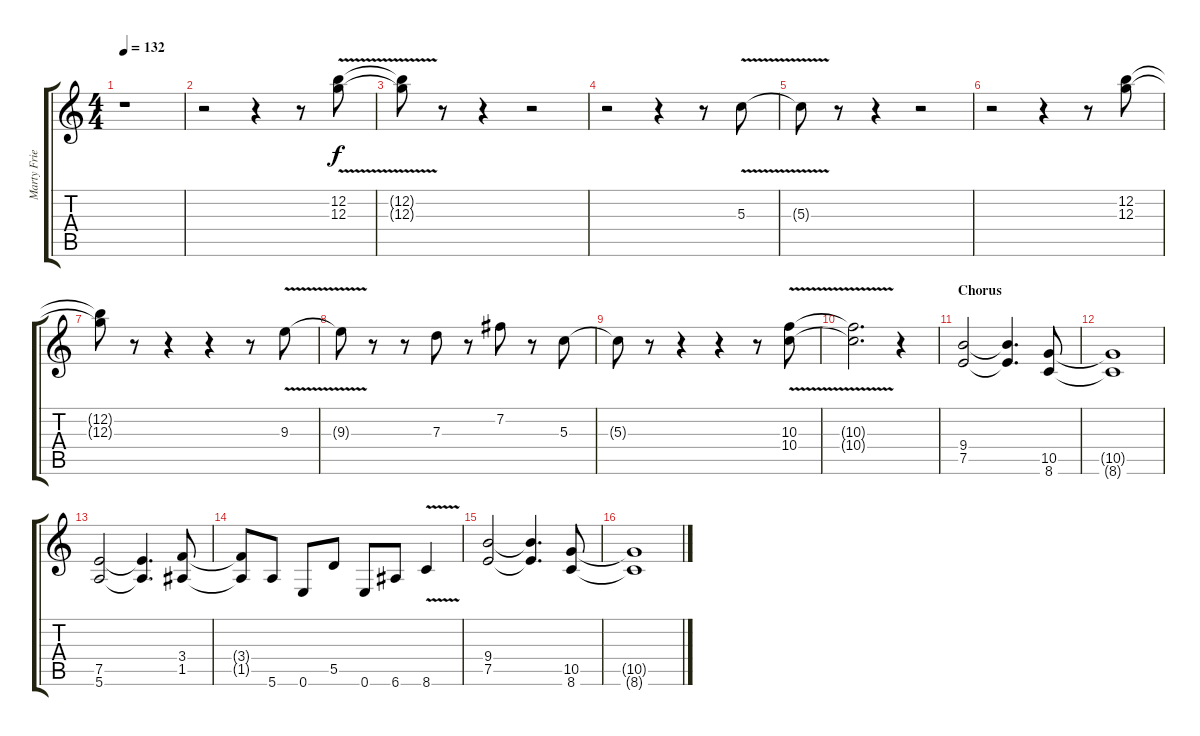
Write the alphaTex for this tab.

\track ("Marty Friedman (Disto Gtr)" "Marty Frie") {instrument distortionguitar}
\staff {score tabs}
\tuning (E4 B3 G3 D3 A2 E2) {hide}
\ts (4 4)
\tempo 132
\clef g2
\ks c
r.1{dy f} |
r.2 r.4 r.8 (12.2{v} 12.3{v}).8 |
(12.2{t} 12.3{t}).8 r.8 r.4 r.2 |
r.2 r.4 r.8 5.3{v}.8 |
5.3{t}.8 r.8 r.4 r.2 |
r.2 r.4 r.8 (12.2 12.3).8 |
(12.2{t} 12.3{t}).8 r.8 r.4 r.4 r.8 9.3{v}.8 |
9.3{t}.8 r.8 r.8 7.3.8 r.8 7.2.8 r.8 5.3.8 |
5.3{t}.8 r.8 r.4 r.4 r.8 (10.3{v} 10.4{v}).8 |
(10.3{t} 10.4{t}).2{d} r.4 |
\section ("" "Chorus")
(9.4 7.5).2 (9.4{t} 7.5{t}).4{d} (10.5 8.6).8 |
(10.5{t} 8.6{t}).1 |
(7.5 5.6).2 (7.5{t} 5.6{t}).4{d} (3.4 1.5).8 |
(3.4{t} 1.5{t}).8 5.6.8 0.6.8 5.5.8 0.6.8 6.6.8 8.6{v}.4 |
(9.4 7.5).2 (9.4{t} 7.5{t}).4{d} (10.5 8.6).8 |
(10.5{t} 8.6{t}).1
